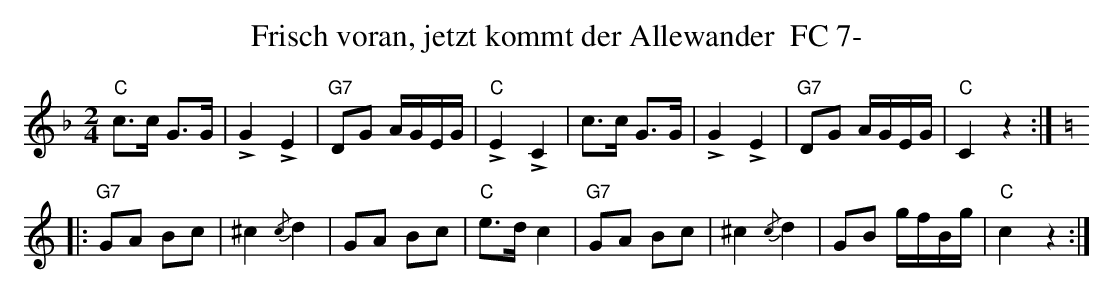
X:1
T:Frisch voran, jetzt kommt der Allewander  FC 7-
M:2/4
L:1/8
K:F%%MIDI gchordon
"C"c>c G>G | !>!G2!>!E2 | "G7"DG A/2G/2E/2G/2 | "C"!>!E2!>!C2 | c>c G>G | !>!G2!>!E2 | "G7"DG A/2G/2E/2G/2 | "C"C2z2 :: [K:C]
"G7"GA Bc | ^c2 {/c}d2 | GA Bc | "C"e>dc2 | "G7"GA Bc | ^c2{/c}d2 | GB g/2f/2B/2g/2 | "C"c2z2 :|
